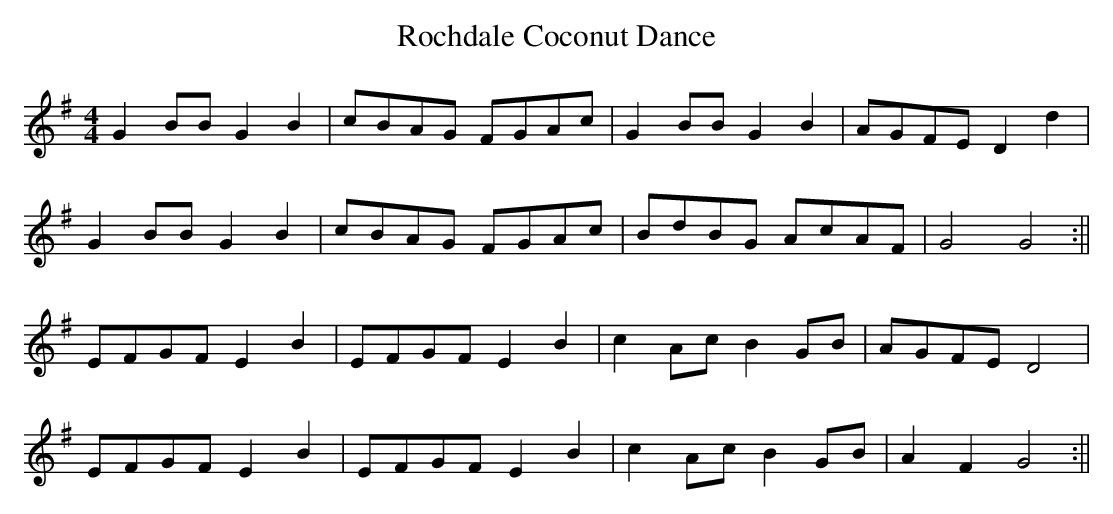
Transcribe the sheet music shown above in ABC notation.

X:1
T:Rochdale Coconut Dance
M:4/4
L:1/8
K:G
G2 BB G2 B2|cBAG FGAc|G2 BB G2 B2|AGFE D2 d2|
G2 BB G2 B2|cBAG FGAc|BdBG AcAF|G4 G4:||
EFGF E2 B2|EFGF E2 B2|c2 Ac B2 GB|AGFE D4|
EFGF E2 B2|EFGF E2 B2|c2 Ac B2 GB|A2 F2 G4:||
